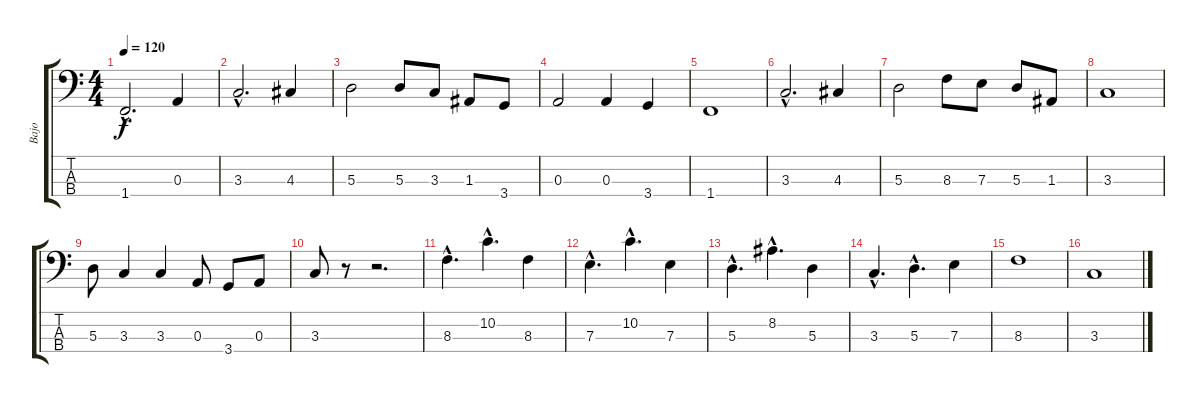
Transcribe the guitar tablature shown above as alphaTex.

\track ("Bajo" "Bajo") {instrument electricbassfinger}
\staff {score tabs}
\tuning (G2 D2 A1 E1) {hide}
\ts (4 4)
\tempo 120
\clef f4
\ks c
1.4{hac}.2{d dy f} 0.3.4 |
3.3{hac}.2{d} 4.3.4 |
5.3.2 5.3.8 3.3.8 1.3.8 3.4.8 |
0.3.2 0.3.4 3.4.4 |
1.4.1 |
3.3{hac}.2{d} 4.3.4 |
5.3.2 8.3.8 7.3.8 5.3.8 1.3.8 |
3.3.1 |
5.3.8 3.3.4 3.3.4 0.3.8 3.4.8 0.3.8 |
3.3.8 r.8 r.2{d} |
8.3{hac}.4{d} 10.2{hac}.4{d} 8.3.4 |
7.3{hac}.4{d} 10.2{hac}.4{d} 7.3.4 |
5.3{hac}.4{d} 8.2{hac}.4{d} 5.3.4 |
3.3{hac}.4{d} 5.3{hac}.4{d} 7.3.4 |
8.3.1 |
3.3.1
